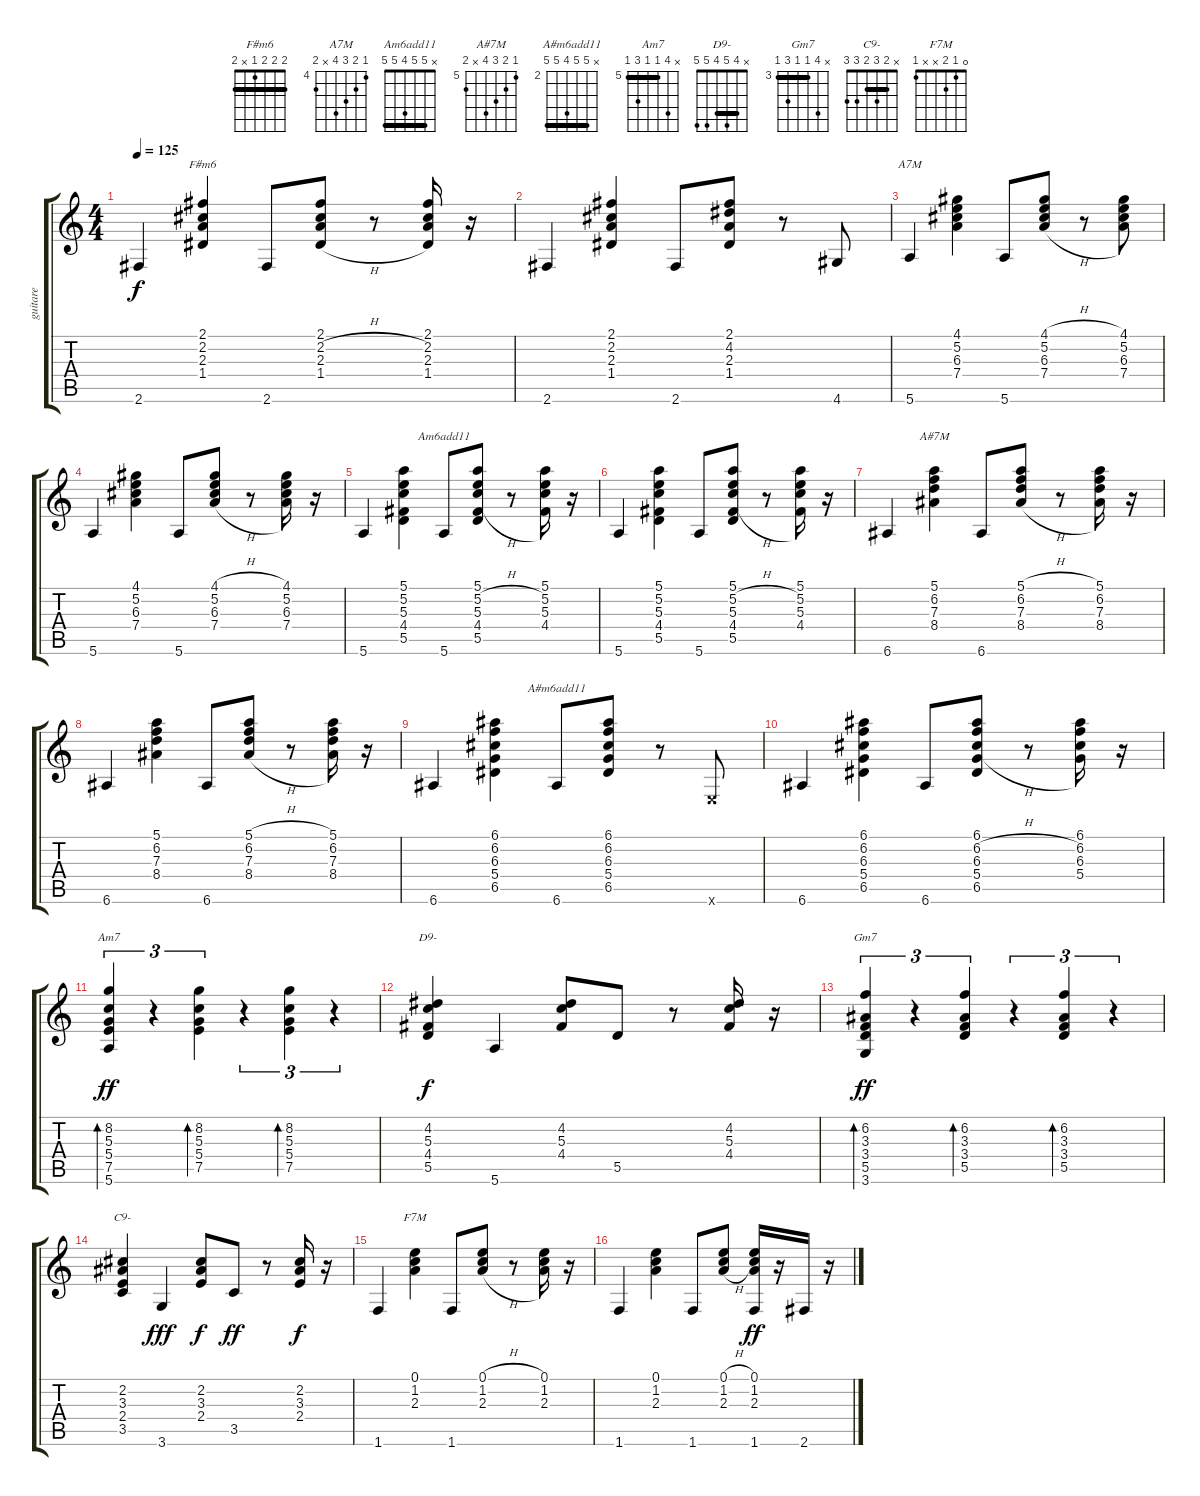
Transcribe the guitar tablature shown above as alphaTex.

\track ("guitare" "guitare") {instrument acousticguitarnylon}
\staff {score tabs}
\tuning (E4 B3 G3 D3 A2 E2) {hide}
\chord ("F#m6" 2 2 2 1 x 2) {barre 2}
\chord ("A7M" 4 5 6 7 x 5) {firstfret 4}
\chord ("Am6add11" x 5 5 4 5 5) {barre 5}
\chord ("A#7M" 5 6 7 8 x 6) {firstfret 5}
\chord ("A#m6add11" x 6 6 5 6 6) {firstfret 2 barre 6}
\chord ("Am7" x 8 5 5 7 5) {firstfret 5 barre 5}
\chord ("D9-" x 4 5 4 5 5) {barre 4}
\chord ("Gm7" x 6 3 3 5 3) {firstfret 3 barre 3}
\chord ("C9-" x 2 3 2 3 3) {barre 2}
\chord ("F7M" 0 1 2 x x 1)
\ts (4 4)
\tempo 125
\clef g2
\ks c
2.6.4{dy f} (2.1 2.2 2.3 1.4).4{ch "F#m6"} 2.6.8 (2.1 2.2{h} 2.3{h} 1.4{h}).8 r.8 (2.1 2.2 2.3 1.4).16 r.16 |
2.6.4 (2.1 2.2 2.3 1.4).4 2.6.8 (2.1 4.2 2.3 1.4).8 r.8 4.6.8 |
5.6.4{ch "A7M"} (4.1 5.2 6.3 7.4).4 5.6.8 (4.1{h} 5.2{h} 6.3{h} 7.4{h}).8 r.8 (4.1 5.2 6.3 7.4).8 |
5.6.4 (4.1 5.2 6.3 7.4).4 5.6.8 (4.1{h} 5.2{h} 6.3{h} 7.4{h}).8 r.8 (4.1 5.2 6.3 7.4).16 r.16 |
5.6.4 (5.1 5.2 5.3 4.4 5.5).4 5.6.8{ch "Am6add11"} (5.1 5.2{h} 5.3{h} 4.4{h} 5.5).8 r.8 (5.1 5.2 5.3 4.4).16 r.16 |
5.6.4 (5.1 5.2 5.3 4.4 5.5).4 5.6.8 (5.1 5.2{h} 5.3{h} 4.4{h} 5.5).8 r.8 (5.1 5.2 5.3 4.4).16 r.16 |
6.6.4 (5.1 6.2 7.3 8.4).4{ch "A#7M"} 6.6.8 (5.1{h} 6.2{h} 7.3{h} 8.4{h}).8 r.8 (5.1 6.2 7.3 8.4).16 r.16 |
6.6.4 (5.1 6.2 7.3 8.4).4 6.6.8 (5.1{h} 6.2{h} 7.3{h} 8.4{h}).8 r.8 (5.1 6.2 7.3 8.4).16 r.16 |
6.6.4 (6.1 6.2 6.3 5.4 6.5).4 6.6.8{ch "A#m6add11"} (6.1 6.2 6.3 5.4 6.5).8 r.8 0.6{x}.8 |
6.6.4 (6.1 6.2 6.3 5.4 6.5).4 6.6.8 (6.1 6.2{h} 6.3{h} 5.4{h} 6.5).8 r.8 (6.1 6.2 6.3 5.4).16 r.16 |
(8.2 5.3 5.4 7.5 5.6).4{tu (3 2) bd 480 ch "Am7" dy ff} r.4{tu (3 2)} (8.2 5.3 5.4 7.5).4{tu (3 2) bd 120} r.4{tu (3 2)} (8.2 5.3 5.4 7.5).4{tu (3 2) bd 120} r.4{tu (3 2)} |
(4.2 5.3 4.4 5.5).4{ch "D9-" dy f} 5.6.4 (4.2 5.3 4.4).8 5.5.8 r.8 (4.2 5.3 4.4).16 r.16 |
(6.2 3.3 3.4 5.5 3.6).4{tu (3 2) bd 120 ch "Gm7" dy ff} r.4{tu (3 2)} (6.2 3.3 3.4 5.5).4{tu (3 2) bd 120} r.4{tu (3 2)} (6.2 3.3 3.4 5.5).4{tu (3 2) bd 120} r.4{tu (3 2)} |
(2.2 3.3 2.4 3.5).4{ch "C9-"} 3.6.4{dy fff} (2.2 3.3 2.4).8{dy f} 3.5.8{dy ff} r.8 (2.2 3.3 2.4).16{dy f} r.16 |
1.6.4 (0.1 1.2 2.3).4{ch "F7M"} 1.6.8 (0.1{h} 1.2{h} 2.3{h}).8 r.8 (0.1 1.2 2.3).16 r.16 |
1.6.4 (0.1 1.2 2.3).4 1.6.8 (0.1{h} 1.2{h} 2.3{h}).8 (0.1 1.2 2.3 1.6).16{dy ff} r.16 2.6.16 r.16
